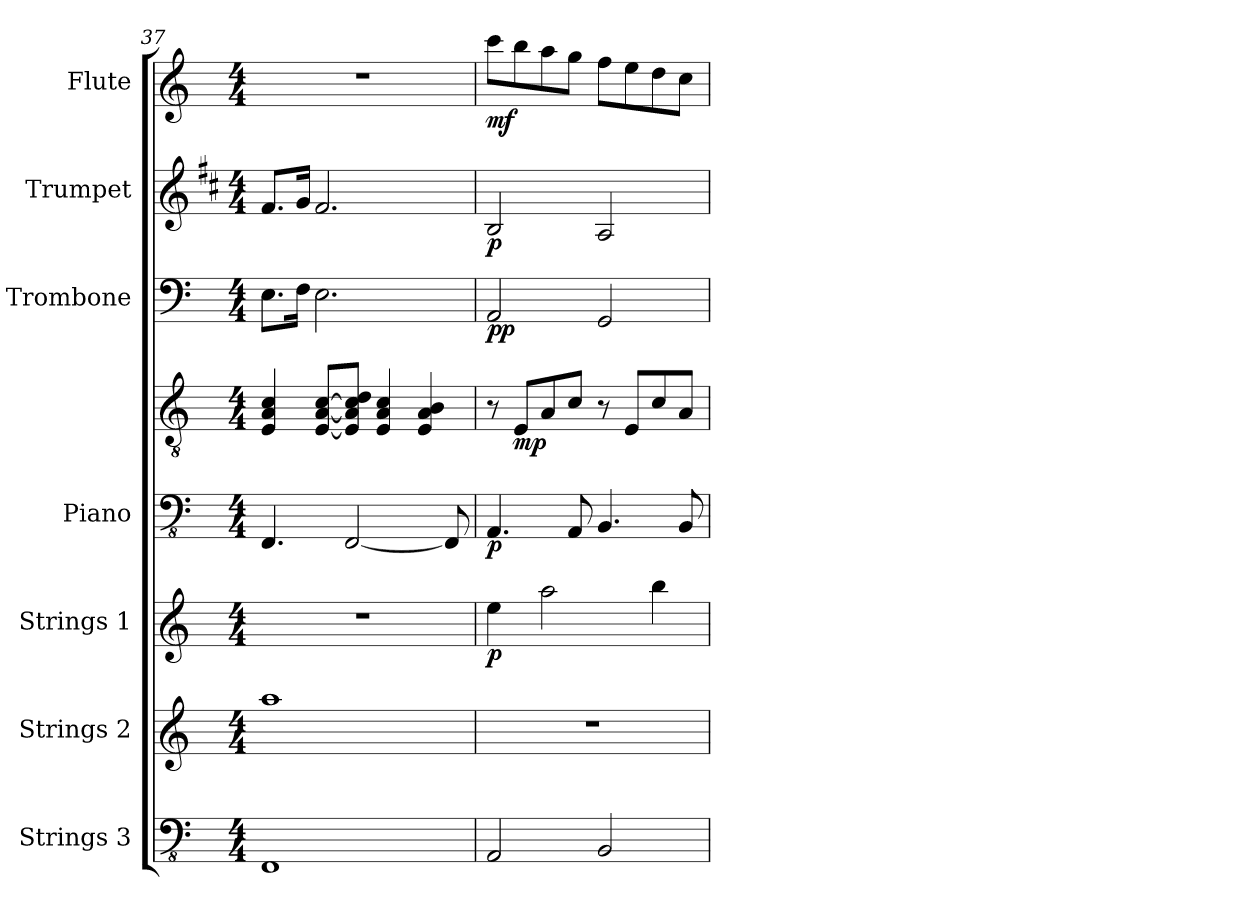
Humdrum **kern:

**kern	**kern	**kern	**dynam	**kern	**kern	**dynam	**kern	**dynam	**kern	**dynam	**kern	**dynam
*part7	*part6	*part5	*part5	*part4	*part4	*part4	*part3	*part3	*part2	*part2	*part1	*part1
*staff8	*staff7	*staff6	*staff6	*staff5	*staff4	*staff4/5	*staff3	*staff3	*staff2	*staff2	*staff1	*staff1
*I"Strings 3	*I"Strings 2	*I"Strings 1	*	*I"Piano	*	*	*I"Trombone	*	*I"Trumpet	*	*I"Flute	*
*I'St. 3	*I'St. 2	*I'St. 1	*	*I'Pno.	*	*	*I'Tbn.	*	*I'Tpt.	*	*I'Fl.	*
*clefFv4	*clefG2	*clefG2	*	*clefFv4	*clefGv2	*	*clefF4	*	*clefG2	*	*clefG2	*
*	*	*	*	*	*	*	*	*	*ITrd1c2	*	*	*
*k[]	*k[]	*k[]	*	*k[]	*k[]	*	*k[]	*	*k[]	*	*k[]	*
*M4/4	*M4/4	*M4/4	*	*M4/4	*M4/4	*	*M4/4	*	*M4/4	*	*M4/4	*
=37	=37	=37	=37	=37	=37	=37	=37	=37	=37	=37	=37	=37
1FFF	1aa	1r	.	4.FFF/	4E/ 4A/ 4c/	.	8.E\L	.	8.e/L	.	1r	.
.	.	.	.	.	.	.	16F\Jk	.	16f/Jk	.	.	.
.	.	.	.	.	[8E/ [8A/ [8c/L	.	2.E\	.	2.e/	.	.	.
.	.	.	.	[2FFF/	8E/] 8A/] 8c/] 8d/J	.	.	.	.	.	.	.
.	.	.	.	.	4E/ 4A/ 4c/	.	.	.	.	.	.	.
.	.	.	.	.	4E/ 4A/ 4B/	.	.	.	.	.	.	.
.	.	.	.	8FFF/]	.	.	.	.	.	.	.	.
!!LO:LB:g=z
=38	=38	=38	=38	=38	=38	=38	=38	=38	=38	=38	=38	=38
!	!	!	!LO:DY:b	!	!	!LO:DY:b=2	!	!LO:DY:b	!	!LO:DY:b	!	!LO:DY:b
2AAA/	1r	4ee\	p	4.AAA/	8r	p	2AA/	pp	2A/	p	8ccc\L	mf
!	!	!	!	!	!	!LO:DY:b	!	!	!	!	!	!
.	.	.	.	.	8E/L	mp	.	.	.	.	8bb\	.
.	.	2aa\	.	.	8A/	.	.	.	.	.	8aa\	.
.	.	.	.	8AAA/	8c/J	.	.	.	.	.	8gg\J	.
2BBB/	.	.	.	4.BBB/	8r	.	2GG/	.	2G/	.	8ff\L	.
.	.	.	.	.	8E/L	.	.	.	.	.	8ee\	.
.	.	4bb\	.	.	8c/	.	.	.	.	.	8dd\	.
.	.	.	.	8BBB/	8A/J	.	.	.	.	.	8cc\J	.
=	=	=	=	=	=	=	=	=	=	=	=	=
*-	*-	*-	*-	*-	*-	*-	*-	*-	*-	*-	*-	*-
